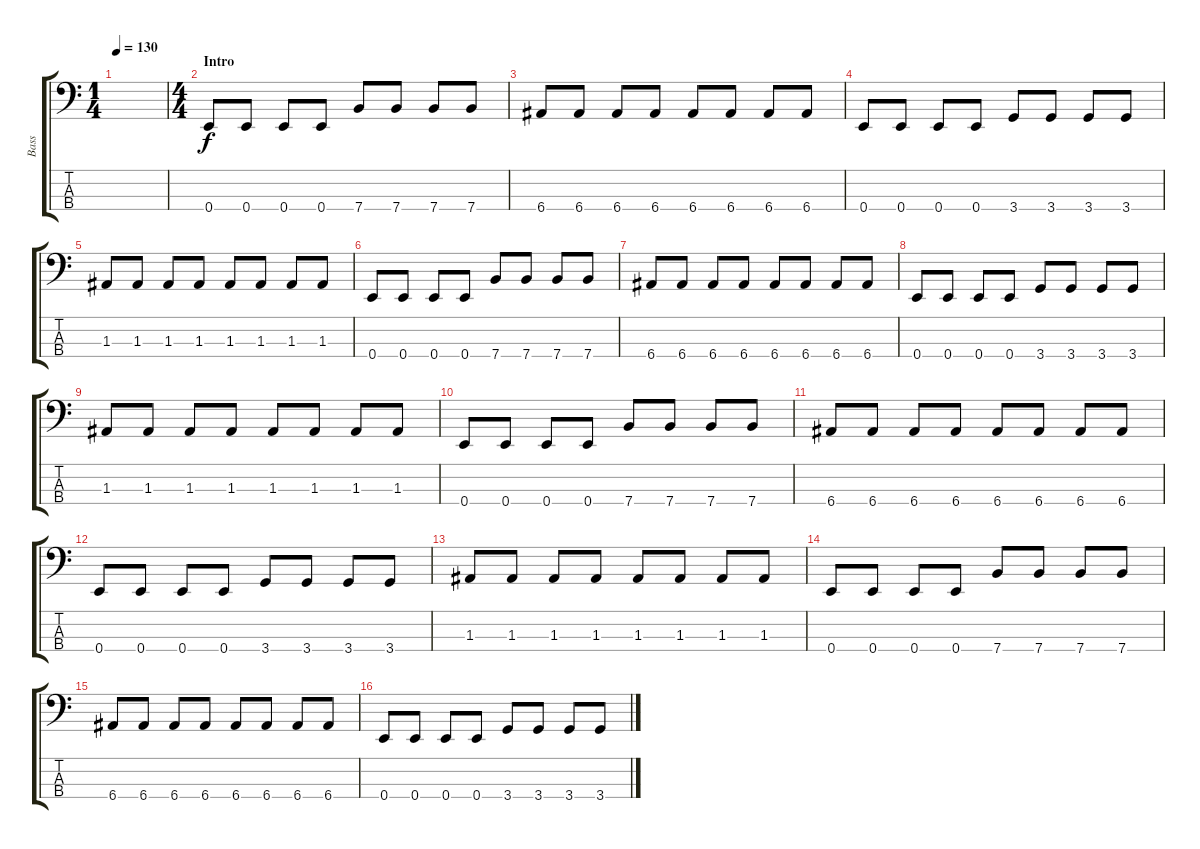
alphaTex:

\track ("Bass" "Bass") {instrument electricbassfinger}
\staff {score tabs}
\tuning (G2 D2 A1 E1) {hide}
\ts (1 4)
\tempo 130
\clef f4
\ks c
|
\ts (4 4)
\section ("" "Intro")
0.4.8 0.4.8 0.4.8 0.4.8 7.4.8 7.4.8 7.4.8 7.4.8 |
6.4.8 6.4.8 6.4.8 6.4.8 6.4.8 6.4.8 6.4.8 6.4.8 |
0.4.8 0.4.8 0.4.8 0.4.8 3.4.8 3.4.8 3.4.8 3.4.8 |
1.3.8 1.3.8 1.3.8 1.3.8 1.3.8 1.3.8 1.3.8 1.3.8 |
0.4.8 0.4.8 0.4.8 0.4.8 7.4.8 7.4.8 7.4.8 7.4.8 |
6.4.8 6.4.8 6.4.8 6.4.8 6.4.8 6.4.8 6.4.8 6.4.8 |
0.4.8 0.4.8 0.4.8 0.4.8 3.4.8 3.4.8 3.4.8 3.4.8 |
1.3.8 1.3.8 1.3.8 1.3.8 1.3.8 1.3.8 1.3.8 1.3.8 |
0.4.8 0.4.8 0.4.8 0.4.8 7.4.8 7.4.8 7.4.8 7.4.8 |
6.4.8 6.4.8 6.4.8 6.4.8 6.4.8 6.4.8 6.4.8 6.4.8 |
0.4.8 0.4.8 0.4.8 0.4.8 3.4.8 3.4.8 3.4.8 3.4.8 |
1.3.8 1.3.8 1.3.8 1.3.8 1.3.8 1.3.8 1.3.8 1.3.8 |
0.4.8 0.4.8 0.4.8 0.4.8 7.4.8 7.4.8 7.4.8 7.4.8 |
6.4.8 6.4.8 6.4.8 6.4.8 6.4.8 6.4.8 6.4.8 6.4.8 |
0.4.8 0.4.8 0.4.8 0.4.8 3.4.8 3.4.8 3.4.8 3.4.8
